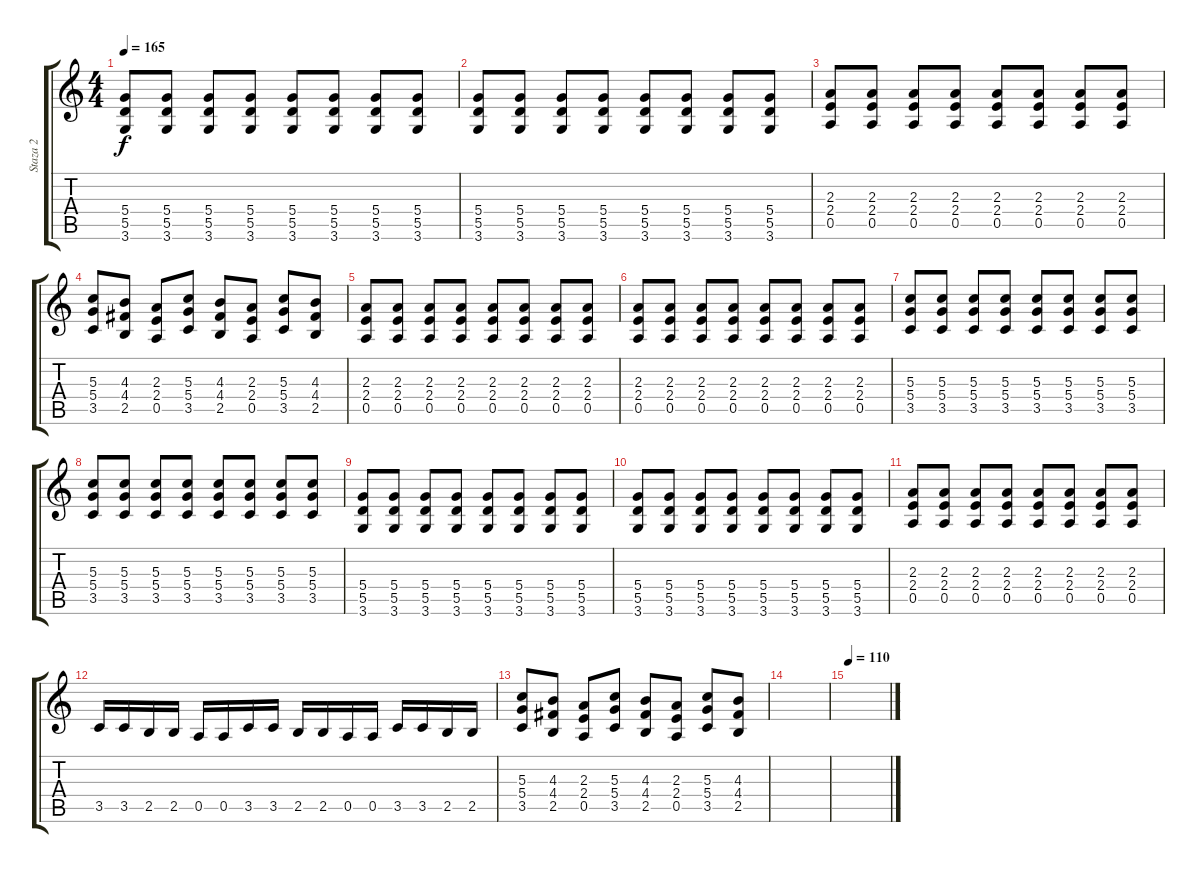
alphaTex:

\track ("Staza 2" "Staza 2") {instrument distortionguitar}
\staff {score tabs}
\tuning (E4 B3 G3 D3 A2 E2) {hide}
\ts (4 4)
\tempo 165
\clef g2
\ks c
(5.4 5.5 3.6).8{dy f} (5.4 5.5 3.6).8 (5.4 5.5 3.6).8 (5.4 5.5 3.6).8 (5.4 5.5 3.6).8 (5.4 5.5 3.6).8 (5.4 5.5 3.6).8 (5.4 5.5 3.6).8 |
(5.4 5.5 3.6).8 (5.4 5.5 3.6).8 (5.4 5.5 3.6).8 (5.4 5.5 3.6).8 (5.4 5.5 3.6).8 (5.4 5.5 3.6).8 (5.4 5.5 3.6).8 (5.4 5.5 3.6).8 |
(2.3 2.4 0.5).8 (2.3 2.4 0.5).8 (2.3 2.4 0.5).8 (2.3 2.4 0.5).8 (2.3 2.4 0.5).8 (2.3 2.4 0.5).8 (2.3 2.4 0.5).8 (2.3 2.4 0.5).8 |
(5.3 5.4 3.5).8 (4.3 4.4 2.5).8 (2.3 2.4 0.5).8 (5.3 5.4 3.5).8 (4.3 4.4 2.5).8 (2.3 2.4 0.5).8 (5.3 5.4 3.5).8 (4.3 4.4 2.5).8 |
(2.3 2.4 0.5).8 (2.3 2.4 0.5).8 (2.3 2.4 0.5).8 (2.3 2.4 0.5).8 (2.3 2.4 0.5).8 (2.3 2.4 0.5).8 (2.3 2.4 0.5).8 (2.3 2.4 0.5).8 |
(2.3 2.4 0.5).8 (2.3 2.4 0.5).8 (2.3 2.4 0.5).8 (2.3 2.4 0.5).8 (2.3 2.4 0.5).8 (2.3 2.4 0.5).8 (2.3 2.4 0.5).8 (2.3 2.4 0.5).8 |
(5.3 5.4 3.5).8 (5.3 5.4 3.5).8 (5.3 5.4 3.5).8 (5.3 5.4 3.5).8 (5.3 5.4 3.5).8 (5.3 5.4 3.5).8 (5.3 5.4 3.5).8 (5.3 5.4 3.5).8 |
(5.3 5.4 3.5).8 (5.3 5.4 3.5).8 (5.3 5.4 3.5).8 (5.3 5.4 3.5).8 (5.3 5.4 3.5).8 (5.3 5.4 3.5).8 (5.3 5.4 3.5).8 (5.3 5.4 3.5).8 |
(5.4 5.5 3.6).8 (5.4 5.5 3.6).8 (5.4 5.5 3.6).8 (5.4 5.5 3.6).8 (5.4 5.5 3.6).8 (5.4 5.5 3.6).8 (5.4 5.5 3.6).8 (5.4 5.5 3.6).8 |
(5.4 5.5 3.6).8 (5.4 5.5 3.6).8 (5.4 5.5 3.6).8 (5.4 5.5 3.6).8 (5.4 5.5 3.6).8 (5.4 5.5 3.6).8 (5.4 5.5 3.6).8 (5.4 5.5 3.6).8 |
(2.3 2.4 0.5).8 (2.3 2.4 0.5).8 (2.3 2.4 0.5).8 (2.3 2.4 0.5).8 (2.3 2.4 0.5).8 (2.3 2.4 0.5).8 (2.3 2.4 0.5).8 (2.3 2.4 0.5).8 |
3.5.16 3.5.16 2.5.16 2.5.16 0.5.16 0.5.16 3.5.16 3.5.16 2.5.16 2.5.16 0.5.16 0.5.16 3.5.16 3.5.16 2.5.16 2.5.16 |
(5.3 5.4 3.5).8 (4.3 4.4 2.5).8 (2.3 2.4 0.5).8 (5.3 5.4 3.5).8 (4.3 4.4 2.5).8 (2.3 2.4 0.5).8 (5.3 5.4 3.5).8 (4.3 4.4 2.5).8 |
|
\tempo 110
